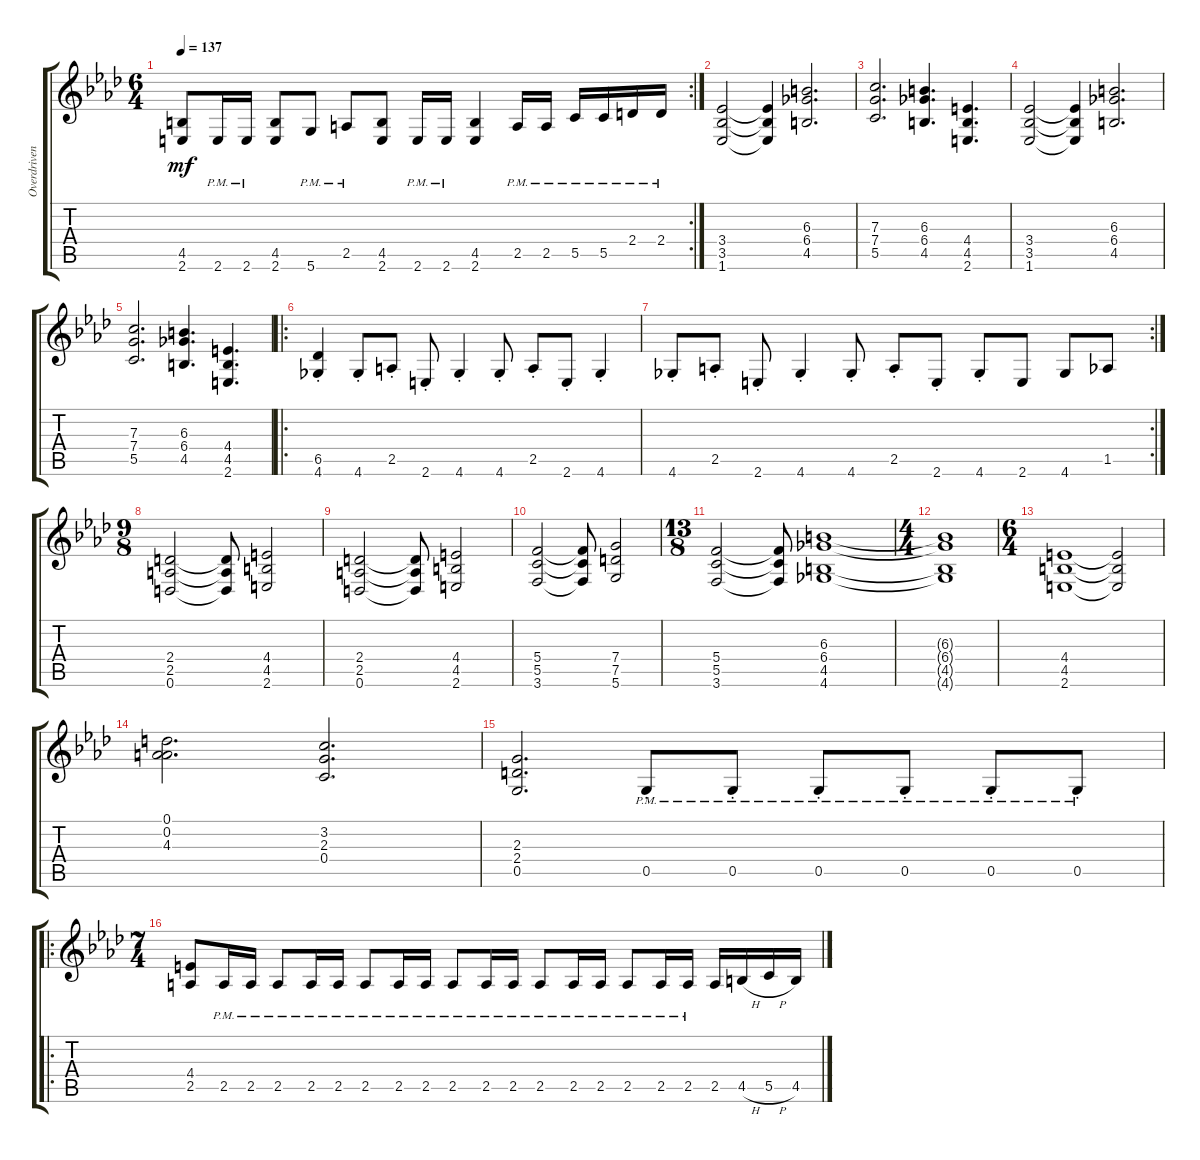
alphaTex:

\track ("Overdriven Guitar" "Overdriven") {instrument distortionguitar}
\staff {score tabs}
\tuning (D4 A3 F3 C3 G2 D2) {hide}
\rc 2
\ts (6 4)
\tempo 137
\clef g2
\ks ab
(4.5 2.6).8{dy mf} 2.6{pm}.16 2.6{pm}.16 (4.5 2.6).8 5.6{pm}.8 2.5{pm}.8 (4.5 2.6).8 2.6{pm}.16 2.6{pm}.16 (4.5 2.6).4 2.5{pm}.16 2.5{pm}.16 5.5{pm}.16 5.5{pm}.16 2.4{pm}.16 2.4{pm}.16 |
(3.4 3.5 1.6).2 (3.4{t} 3.5{t} 1.6{t}).4 (6.3 6.4 4.5).2{d} |
(7.3 7.4 5.5).2{d} (6.3 6.4 4.5).4{d} (4.4 4.5 2.6).4{d} |
(3.4 3.5 1.6).2 (3.4{t} 3.5{t} 1.6{t}).4 (6.3 6.4 4.5).2{d} |
(7.3 7.4 5.5).2{d} (6.3 6.4 4.5).4{d} (4.4 4.5 2.6).4{d} |
\ro
(6.5{st} 4.6{st}).4 4.6{st}.8 2.5{st}.8 2.6{st}.8 4.6{st}.4 4.6{st}.8 2.5{st}.8 2.6{st}.8 4.6{st}.4 |
\rc 2
4.6{st}.8 2.5{st}.8 2.6{st}.8 4.6{st}.4 4.6{st}.8 2.5{st}.8 2.6{st}.8 4.6{st}.8 2.6.8 4.6.8 1.5.8 |
\ts (9 8)
(2.4 2.5 0.6).2 (2.4{t} 2.5{t} 0.6{t}).8 (4.4 4.5 2.6).2 |
(2.4 2.5 0.6).2 (2.4{t} 2.5{t} 0.6{t}).8 (4.4 4.5 2.6).2 |
(5.4 5.5 3.6).2 (5.4{t} 5.5{t} 3.6{t}).8 (7.4 7.5 5.6).2 |
\ts (13 8)
(5.4 5.5 3.6).2 (5.4{t} 5.5{t} 3.6{t}).8 (6.3 6.4 4.5 4.6).1 |
\ts (4 4)
(6.3{t} 6.4{t} 4.5{t} 4.6{t}).1 |
\ts (6 4)
(4.4 4.5 2.6).1 (4.4{t} 4.5{t} 2.6{t}).2 |
(0.1 0.2 4.3).2{d} (3.2 2.3 0.4).2{d} |
(2.3 2.4 0.5).2{d} 0.5{pm st}.8 0.5{pm st}.8 0.5{pm st}.8 0.5{pm st}.8 0.5{pm st}.8 0.5{pm st}.8 |
\ro
\ts (7 4)
(4.4 2.5).8 2.5{pm}.16 2.5{pm}.16 2.5{pm}.8 2.5{pm}.16 2.5{pm}.16 2.5{pm}.8 2.5{pm}.16 2.5{pm}.16 2.5{pm}.8 2.5{pm}.16 2.5{pm}.16 2.5{pm}.8 2.5{pm}.16 2.5{pm}.16 2.5{pm}.8 2.5{pm}.16 2.5{pm}.16 2.5.16 4.5{h}.16 5.5{h}.16 4.5.16
